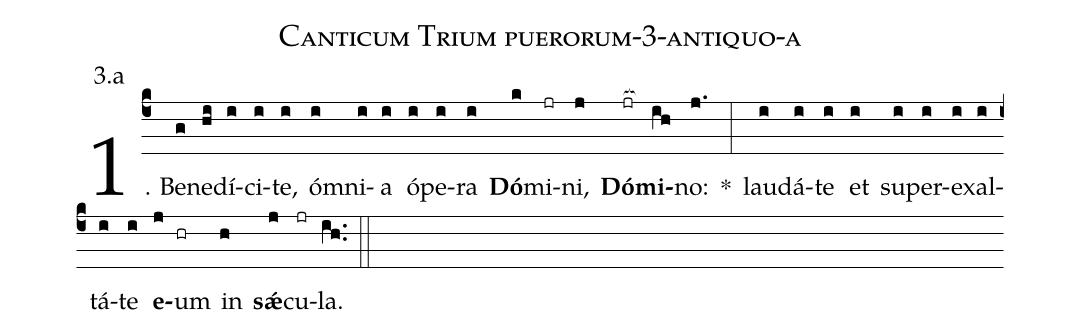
name: Canticum Trium puerorum-3-antiquo-a;
annotation: 3.a;
%%
(c4)1. Be(g)ne(hi)dí(i)ci(i)te,(i) óm(i)ni(i)a(i) ó(i)pe(i)ra(i) <b>Dó</b>(k)mi(jr)ni,(j) <b>Dó</b>(jr[ocb:1{])<b>mi</b>(ih[ocb:0}])no:(j.) *(:) lau(i)dá(i)te(i) et(i) su(i)per(i)ex(i)al(i)tá(i)te(i) <b>e</b>(j)um(hr) in(h) <b>sǽ</b>(j)cu(jr)la.(ih..) (::)
